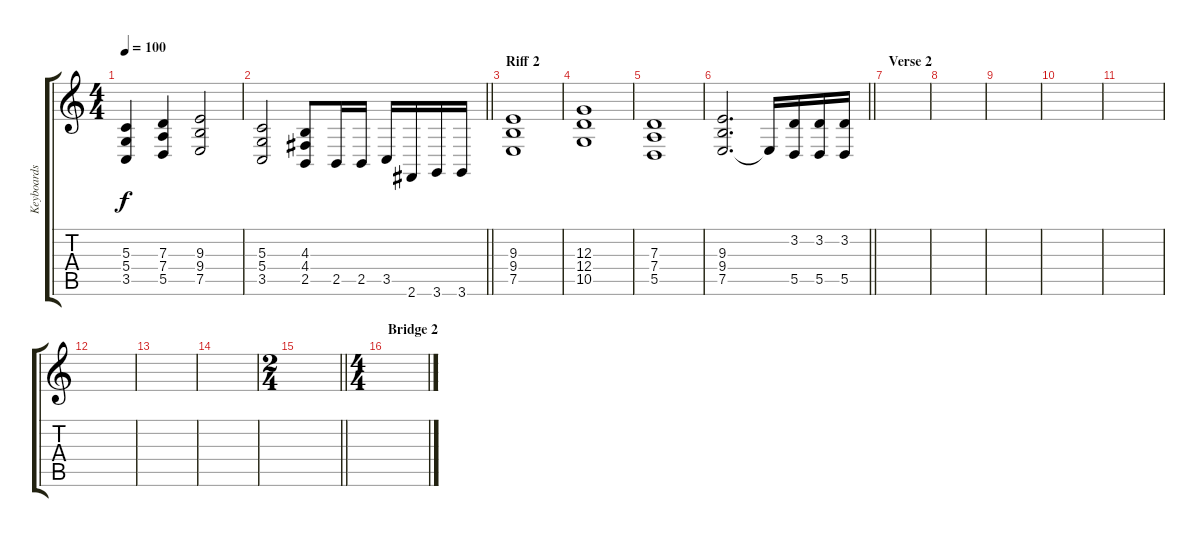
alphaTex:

\track ("Keyboards" "Keyboards") {instrument choiraahs}
\staff {score tabs}
\tuning (E4 B3 G3 D3 A2 E2) {hide}
\ts (4 4)
\tempo 100
\clef g2
\ks c
(5.3 5.4 3.5).4{dy f} (7.3 7.4 5.5).4 (9.3 9.4 7.5).2 |
\barLineRight lightlight
(5.3 5.4 3.5).2 (4.3 4.4 2.5).8 2.5.16 2.5.16 3.5.16 2.6.16 3.6.16 3.6.16 |
\section ("" "Riff 2")
(9.3 9.4 7.5).1{instrument choiraahs} |
(12.3 12.4 10.5).1 |
(7.3 7.4 5.5).1 |
\barLineRight lightlight
(9.3 9.4 7.5).2{d} 7.5{t}.16 (3.2 5.5).16{instrument harpsichord} (3.2 5.5).16 (3.2 5.5).16 |
\section ("" "Verse 2")
|
|
|
|
|
|
|
|
\ts (2 4)
\barLineRight lightlight
|
\ts (4 4)
\section ("" "Bridge 2")
